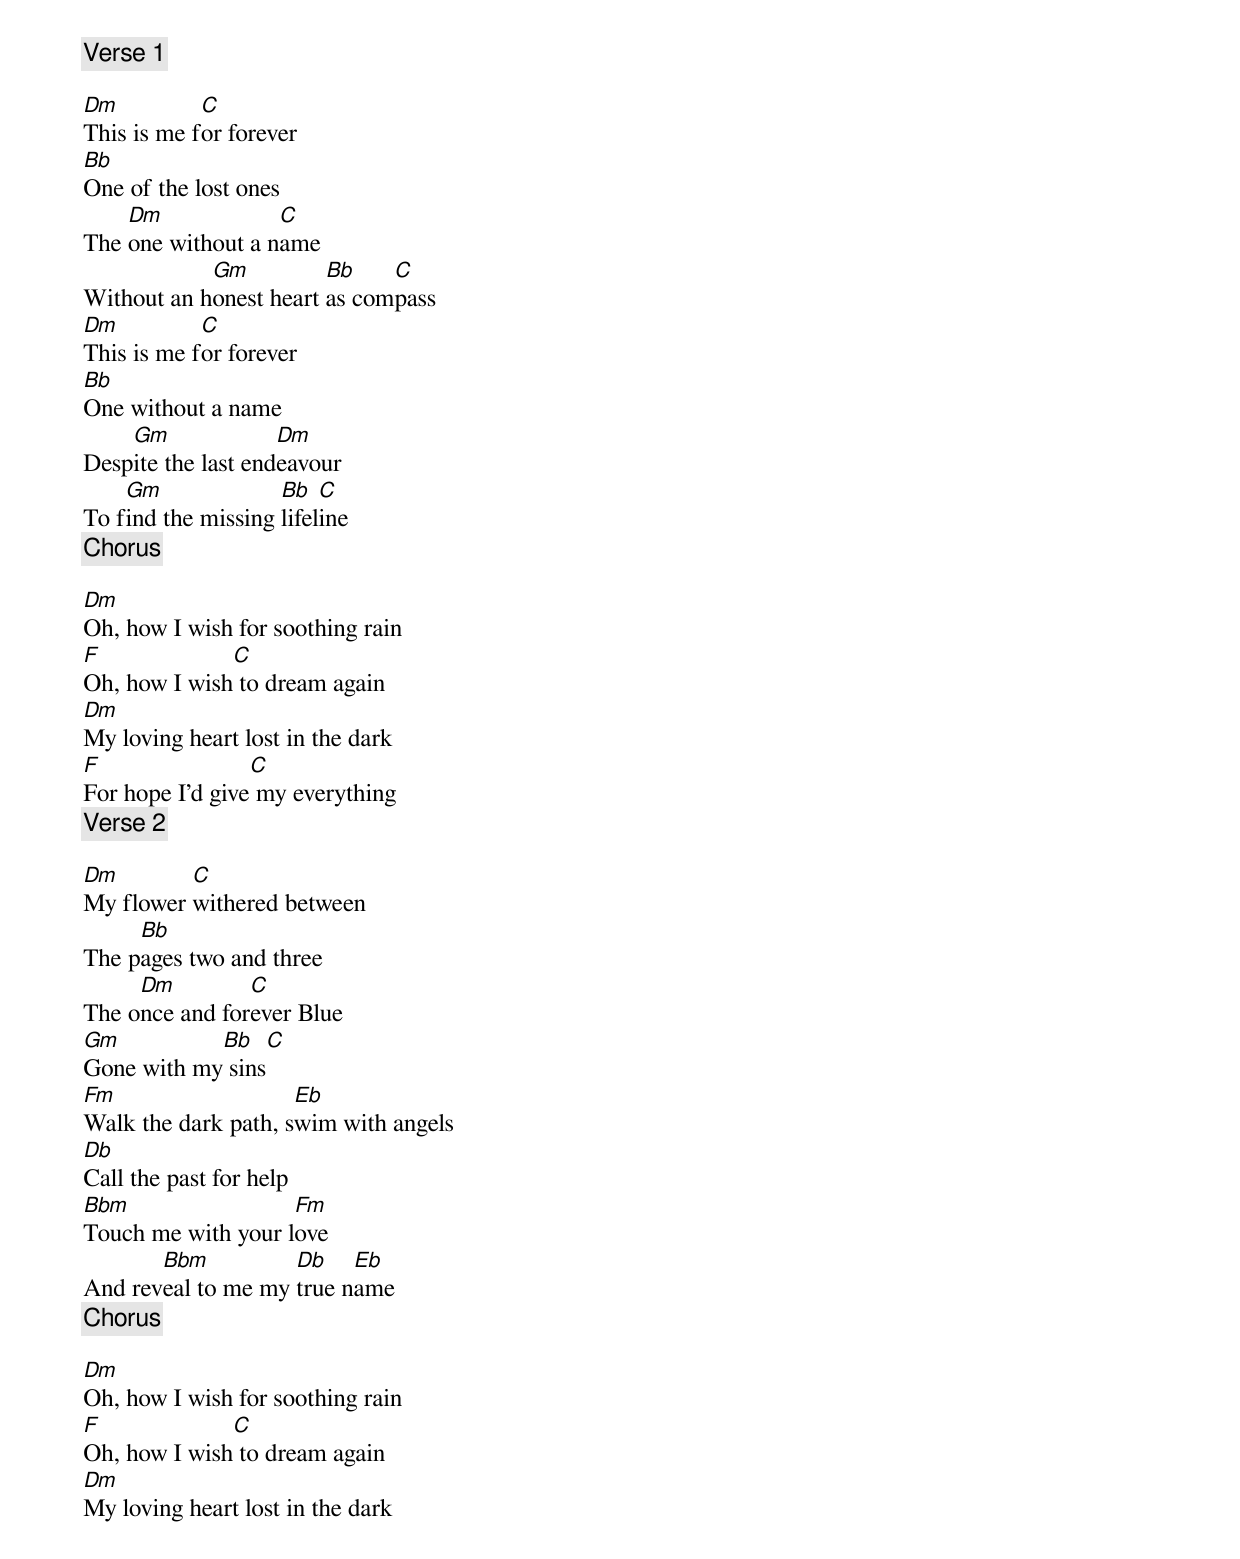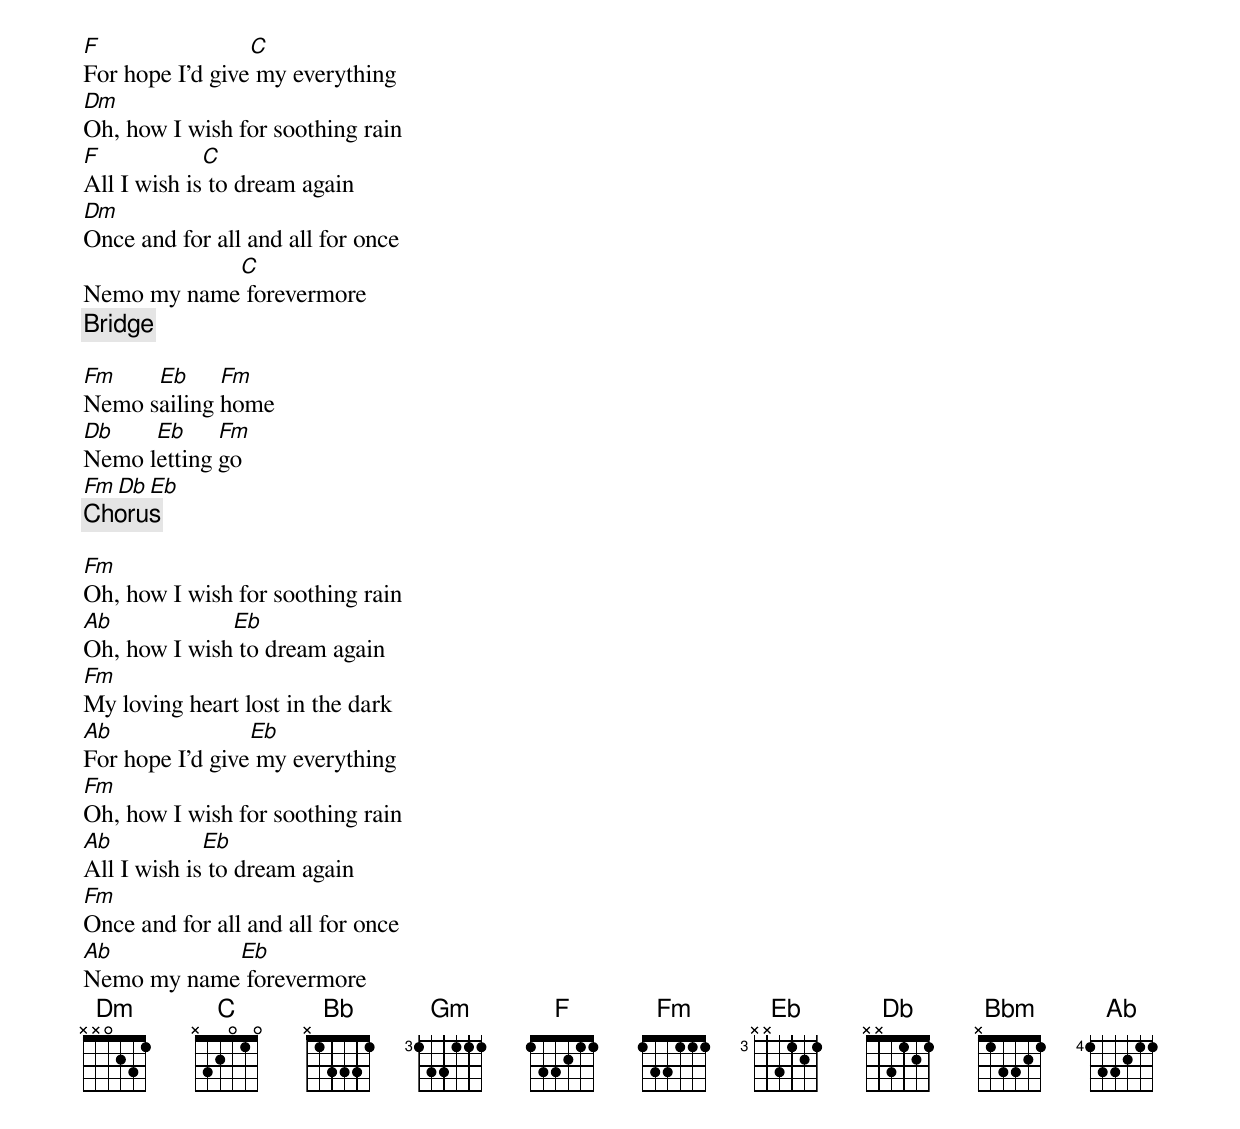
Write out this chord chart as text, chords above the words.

[Verse 1]

Dm          C
This is me for forever
Bb
One of the lost ones
    Dm             C
The one without a name
            Gm          Bb    C
Without an honest heart as compass
Dm          C
This is me for forever
Bb
One without a name
    Gm              Dm
Despite the last endeavour
    Gm              Bb   C
To find the missing lifeline
[Chorus]

Dm
Oh, how I wish for soothing rain
F             C
Oh, how I wish to dream again
Dm
My loving heart lost in the dark
F                C
For hope I'd give my everything
[Verse 2]

Dm        C
My flower withered between
     Bb
The pages two and three
     Dm         C
The once and forever Blue
Gm          Bb   C
Gone with my sins
Fm                   Eb
Walk the dark path, swim with angels
Db
Call the past for help
Bbm                 Fm
Touch me with your love
       Bbm          Db    Eb
And reveal to me my true name
[Chorus]

Dm
Oh, how I wish for soothing rain
F             C
Oh, how I wish to dream again
Dm
My loving heart lost in the dark
F                C
For hope I'd give my everything
Dm
Oh, how I wish for soothing rain
F            C
All I wish is to dream again
Dm
Once and for all and all for once
            C
Nemo my name forevermore
[Bridge]

Fm    Eb     Fm
Nemo sailing home
Db    Eb     Fm
Nemo letting go
Fm    Db Eb
[Chorus]

Fm
Oh, how I wish for soothing rain
Ab            Eb
Oh, how I wish to dream again
Fm
My loving heart lost in the dark
Ab               Eb
For hope I'd give my everything
Fm
Oh, how I wish for soothing rain
Ab           Eb
All I wish is to dream again
Fm
Once and for all and all for once
Ab          Eb
Nemo my name forevermore
